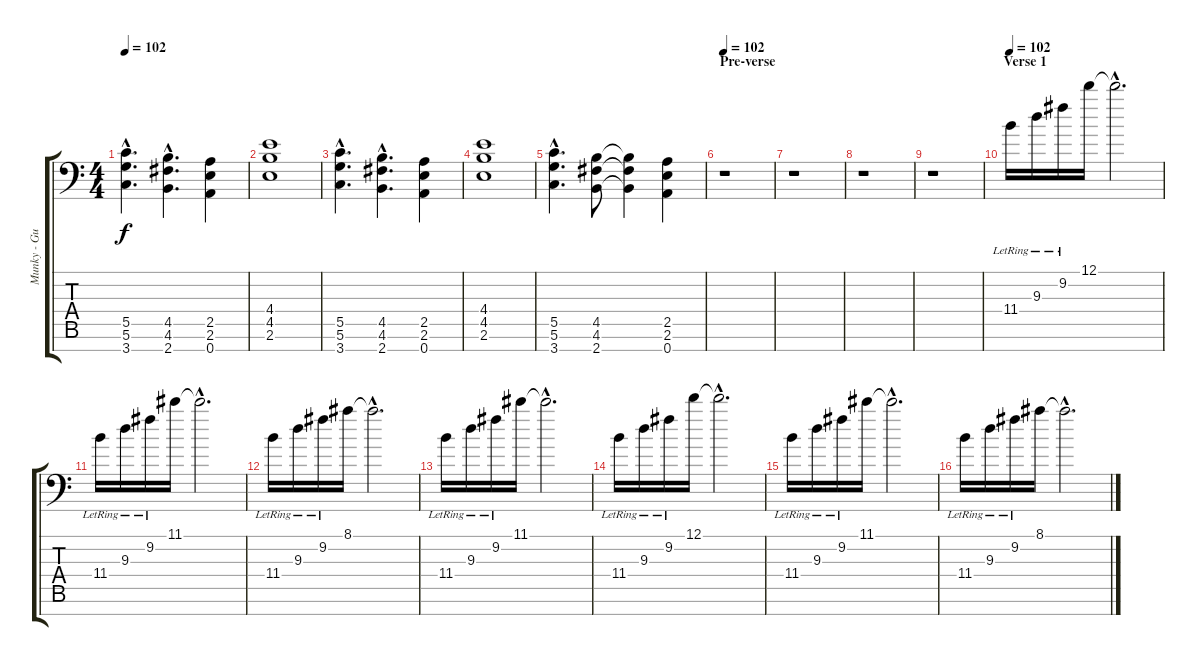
\track ("Munky - Guitar" "Munky - Gu") {instrument distortionguitar}
\staff {score tabs}
\tuning (D4 A3 F3 C3 G2 D2 A1) {hide}
\ts (4 4)
\tempo 102
\clef f4
\ks c
(5.5{hac} 5.6{hac} 3.7{hac}).4{d dy f} (4.5{hac} 4.6{hac} 2.7{hac}).4{d} (2.5 2.6 0.7).4 |
(4.4 4.5 2.6).1{volume 12 balance 8 instrument distortionguitar} |
(5.5{hac} 5.6{hac} 3.7{hac}).4{d} (4.5{hac} 4.6{hac} 2.7{hac}).4{d} (2.5 2.6 0.7).4 |
(4.4 4.5 2.6).1 |
(5.5{hac} 5.6{hac} 3.7{hac}).4{d} (4.5 4.6 2.7).8 (4.5{t} 4.6{t} 2.7{t}).4 (2.5 2.6 0.7).4 |
\section ("" "Pre-verse")
\tempo 102
r.1 |
r.1 |
r.1 |
r.1 |
\section ("" "Verse 1")
\tempo 102
11.4{lr}.16{volume 8 balance 4 instrument orchestralharp} 9.3{lr}.16 9.2{lr}.16 12.1.16 12.1{hac t}.2{d} |
11.4{lr}.16 9.3{lr}.16 9.2{lr}.16 11.1.16 11.1{hac t}.2{d} |
11.4{lr}.16 9.3{lr}.16 9.2{lr}.16 8.1.16 8.1{hac t}.2{d} |
11.4{lr}.16 9.3{lr}.16 9.2{lr}.16 11.1.16 11.1{hac t}.2{d} |
11.4{lr}.16 9.3{lr}.16 9.2{lr}.16 12.1.16 12.1{hac t}.2{d} |
11.4{lr}.16 9.3{lr}.16 9.2{lr}.16 11.1.16 11.1{hac t}.2{d} |
11.4{lr}.16 9.3{lr}.16 9.2{lr}.16 8.1.16 8.1{hac t}.2{d}
